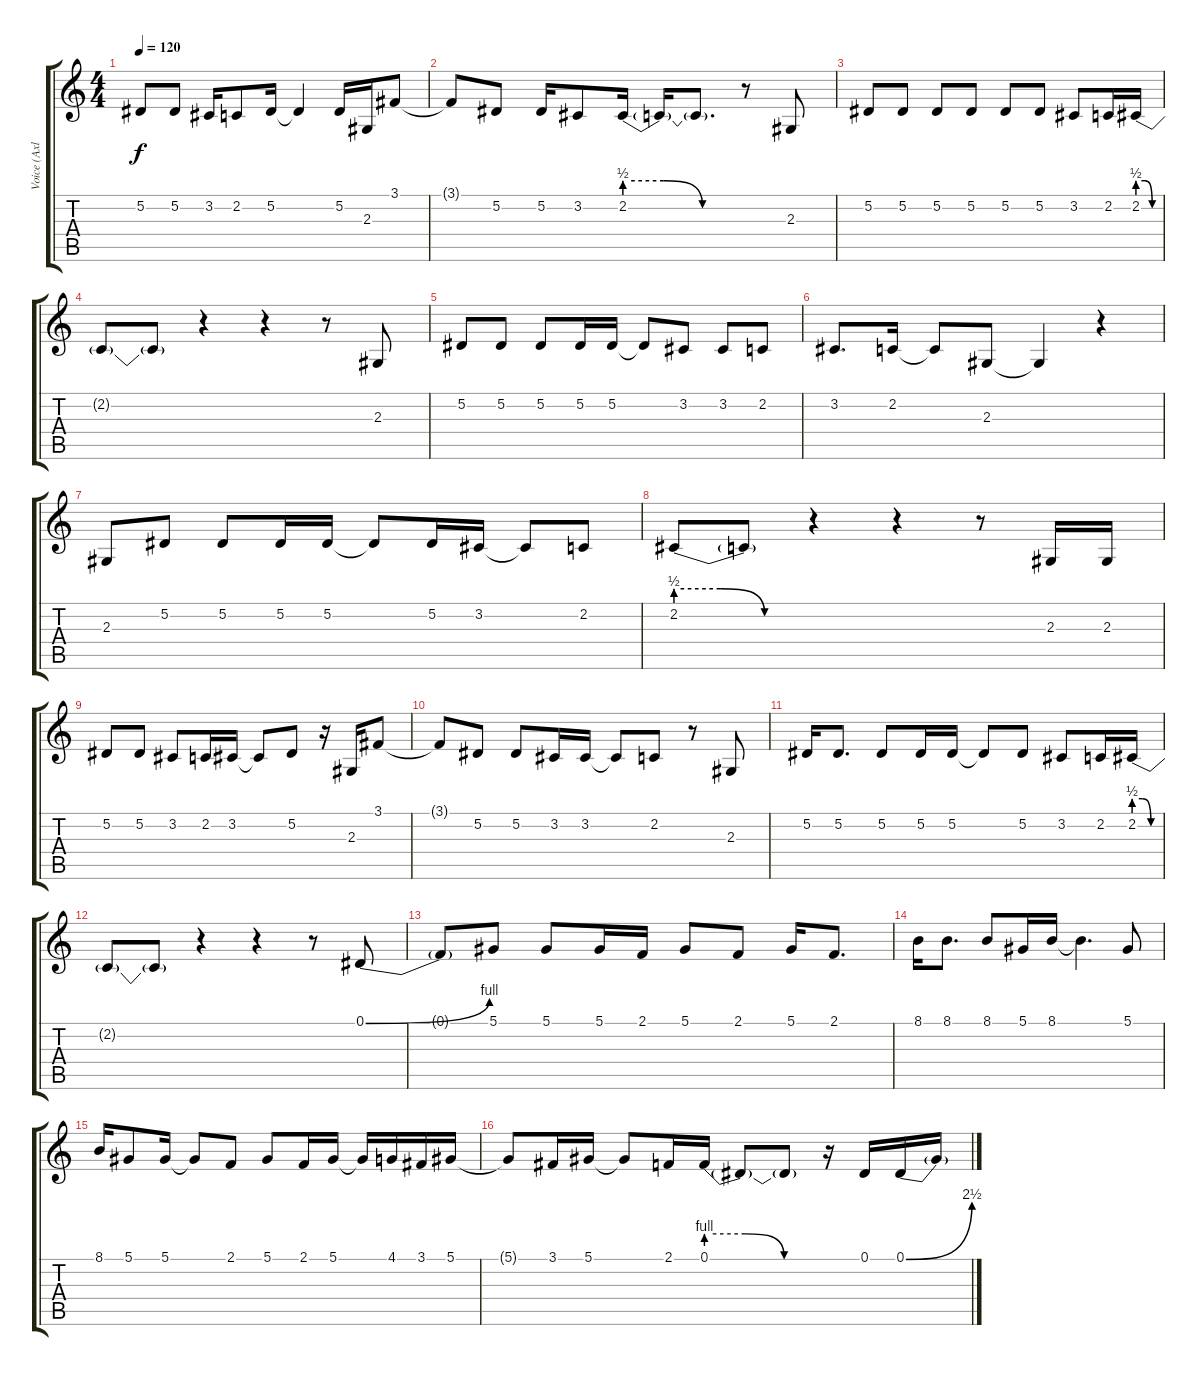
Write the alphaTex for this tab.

\track ("Voice (Axl)" "Voice (Axl") {instrument lead2sawtooth}
\staff {score tabs}
\tuning (Eb4 Bb3 Gb3 Db3 Ab2 Eb2) {hide}
\ts (4 4)
\tempo 120
\clef g2
\ks c
5.2{t}.8{dy f} 5.2.8 3.2.16 2.2.8 5.2.16 5.2{t}.4 5.2.16 2.3.16 3.1.8 |
3.1{t}.8 5.2.8 5.2.16 3.2.8 2.2{be (custom 0 2 20 2 40 0 60 0)}.16 2.2{t}.16 2.2{t}.8{d} r.8 2.3.8 |
5.2.8 5.2.8 5.2.8 5.2.8 5.2.8 5.2.8 3.2.8 2.2.16 2.2{be (custom 0 2 20 2 40 0 60 0)}.16 |
2.2{t}.8 2.2{t}.8 r.4 r.4 r.8 2.3.8 |
5.2.8 5.2.8 5.2.8 5.2.16 5.2.16 5.2{t}.8 3.2.8 3.2.8 2.2.8 |
3.2.8{d} 2.2.16 2.2{t}.8 2.3.8 2.3{t}.4 r.4 |
2.3.8 5.2.8 5.2.8 5.2.16 5.2.16 5.2{t}.8 5.2.16 3.2.16 3.2{t}.8 2.2.8 |
2.2{be (custom 0 2 20 2 40 0 60 0)}.8 2.2{t}.8 r.4 r.4 r.8 2.3.16 2.3.16 |
5.2.8 5.2.8 3.2.8 2.2.16 3.2.16 3.2{t}.8 5.2.8 r.16 2.3.16 3.1.8 |
3.1{t}.8 5.2.8 5.2.8 3.2.16 3.2.16 3.2{t}.8 2.2.8 r.8 2.3.8 |
5.2.16 5.2.8{d} 5.2.8 5.2.16 5.2.16 5.2{t}.8 5.2.8 3.2.8 2.2.16 2.2{be (custom 0 2 20 2 40 0 60 0)}.16 |
2.2{t}.8 2.2{t}.8 r.4 r.4 r.8 0.1{be (bend 0 0 60 4)}.8 |
0.1{t}.8 5.1.8 5.1.8 5.1.16 2.1.16 5.1.8 2.1.8 5.1.16 2.1.8{d} |
8.1.16 8.1.8{d} 8.1.8 5.1.16 8.1.16 8.1{t}.4{d} 5.1.8 |
8.1.16 5.1.8 5.1.16 5.1{t}.8 2.1.8 5.1.8 2.1.16 5.1.16 5.1{t}.16 4.1.16 3.1.16 5.1.16 |
5.1{t}.8 3.1.16 5.1.16 5.1{t}.8 2.1.16 0.1{be (custom 0 4 20 4 40 0 60 0)}.16 0.1{t}.8 0.1{t}.8 r.16 0.1.16 0.1{be (bend 0 0 60 10)}.16 0.1{t}.16
